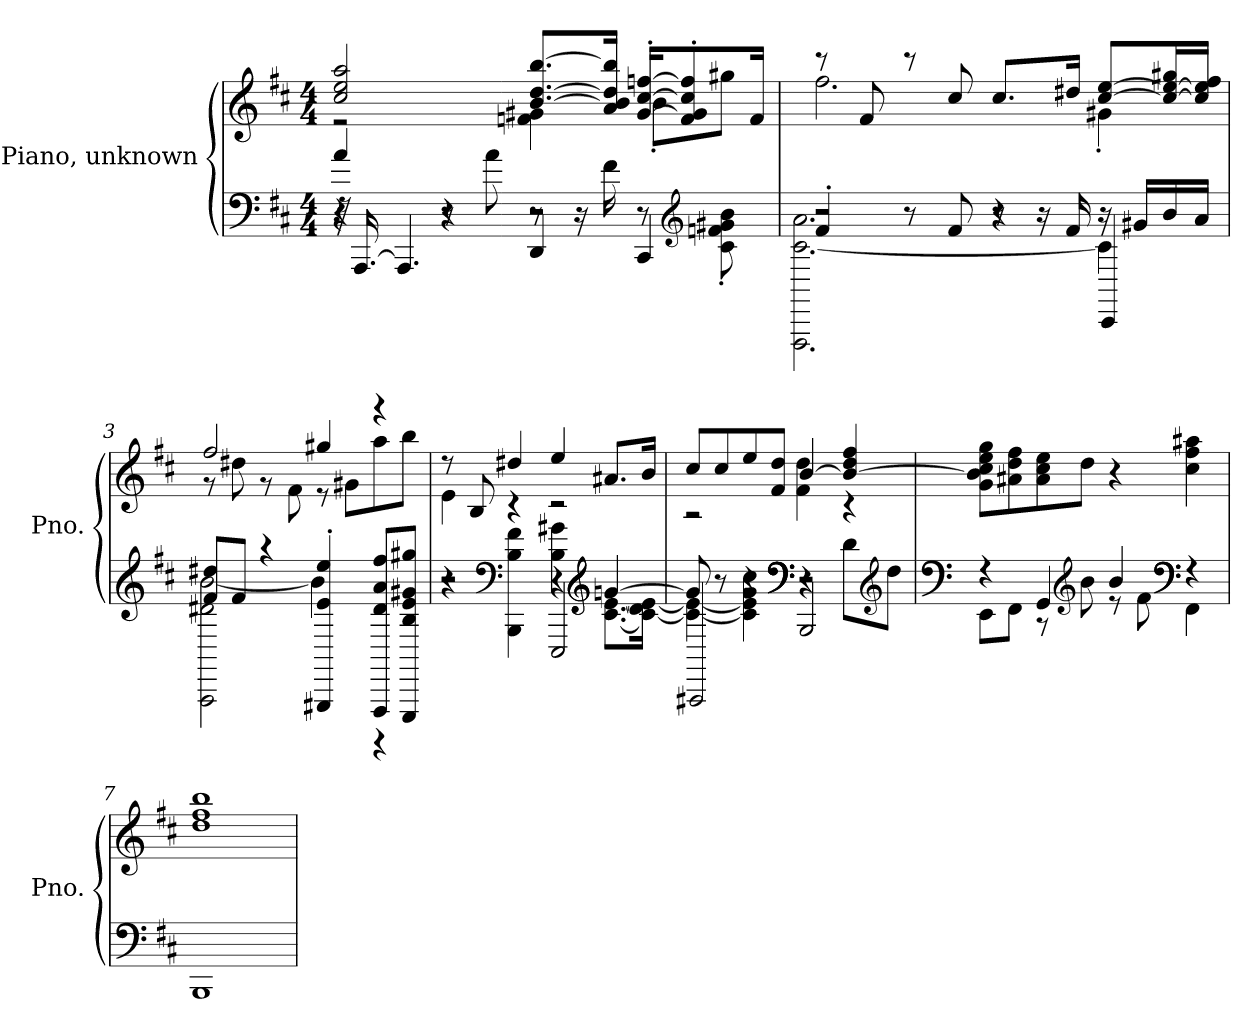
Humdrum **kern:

**kern	**kern
*part1	*part1
*staff2	*staff1
*I"Piano, unknown	*
*I'Pno.	*
*clefF4	*clefG2
*k[f#c#]	*k[f#c#]
*M4/4	*M4/4
*MM120	*MM120
=1	=1
*^	*^
*	*^	*	*
4a/	4r	32r	2cc#/ 2ee/ 2aa/	2r
.	.	[16.AAA/	.	.
.	.	4.AAA/]	.	.
4r	8r	.	.	.
.	8a\	.	.	.
2r	8r	4DD/	[8.b/ [8.dd/ [8.bb/L	4fn\ 4g#X\
.	16r	.	.	.
.	16f#\	.	16a/ 16b/] 16dd/] 16bb/]Jk	.
.	8r	4CC#/	[16g#/' [16cc#/' [16ffn/'KL	8b'\L
.	.	.	8f/' 8g#/]' 8cc#/]' 8ff/]'	.
*clefG2	*	*	*	*
.	8c#\' 8fn\' 8g#X\' 8b\'	.	.	8gg#X\J
.	.	.	16f/Jk	.
=2	=2	=2	=2	=2
4f#'/	2.FFF#\ [2.c#\ 2.a\	2r	8r	2.ff#\
.	.	.	8f#/	.
8r	.	.	8r	.
8f#/	.	.	8cc#/	.
8r	.	4r	8.cc#/L	.
16r	.	.	.	.
16f#/	.	.	16dd#X/Jk	.
16r	4c#\]	4CC#/	[8cc#/ [8ee/L	4g#X'\
16g#X/LL	.	.	.	.
16b/	.	.	16cc#/_ 16ee/_ 16gg#X/L	.
16a/JJ	.	.	16cc#/] 16ee/] 16ff#/JJ	.
*	*v	*v	*	*
!!LO:LB:g=z	!!
=3	=3	=3	=3
8f#/ 8dd#X/L	2AAA\ 2d#X\ [2b\	2ff#/	8r
8f#/J	.	.	8dd#X\
4r	.	.	8r
.	.	.	8f#\
4GGG#X/' 4e/' 4ee/'	4b\]	4gg#X/	8r
.	.	.	8g#X\L
8FFF#/ 8d#/ 8a/ 8ff#/L	4r	4r	8aa\
8EEE/ 8B/ 8e/ 8g#X/ 8gg#X/J	.	.	8bb\J
=4	=4	=4	=4
*	*^	*	*
2r	4r	2r	8r	4e\
.	.	.	8B/	.
*clefF4	*	*	*	*
.	4BBB\ 4B\ 4f#\	.	4dd#X/	4r
4r	4B\ 4g#X\	2EEE/	4ee/	2r
*clefG2	*	*	*	*
[4gn/	[8.c#\ [8.e\L	.	8.a#X/L	.
.	16c#\_ 16d\ 16e\_Jk	.	16b/Jk	.
=5	=5	=5	=5	=5
8g/]	4c#\_ 4e\_	2AAA#X/	8cc#/L	2r
8r	.	.	8cc#/	.
4r	4c#\] 4e\] 4g\ 4cc#\	.	8ee/	.
.	.	.	8f#/ 8dd/J	.
*clefF4	*	*	*	*
2r	4r	2BBB/	[4b/	4f#\ 4dd\
.	8d\L	.	4b/_ 4dd/ 4ff#/	4r
*clefG2	*	*	*	*
.	8dd\J	.	.	.
*v	*v	*v	*	*
*	*v	*v
!!LO:LB:g=z
=6	=6
*clefF4	*
*^	*
4r	8EE\L	8g\ 8b\] 8cc#\ 8ee\ 8gg\L
.	8FF#\J	8a#X\ 8dd\ 8ff#\
4GG/	8r	8a#\ 8cc#\ 8ee\
*clefG2	*	*
.	8b\	8dd\J
4b/	8r	4r
.	8f#\	.
*clefF4	*	*
4r	4FF#\	4cc#\ 4ff#\ 4aa#X\
*v	*v	*
=7	=7
1BBB	1dd 1ff# 1bb
=	=
*-	*-
